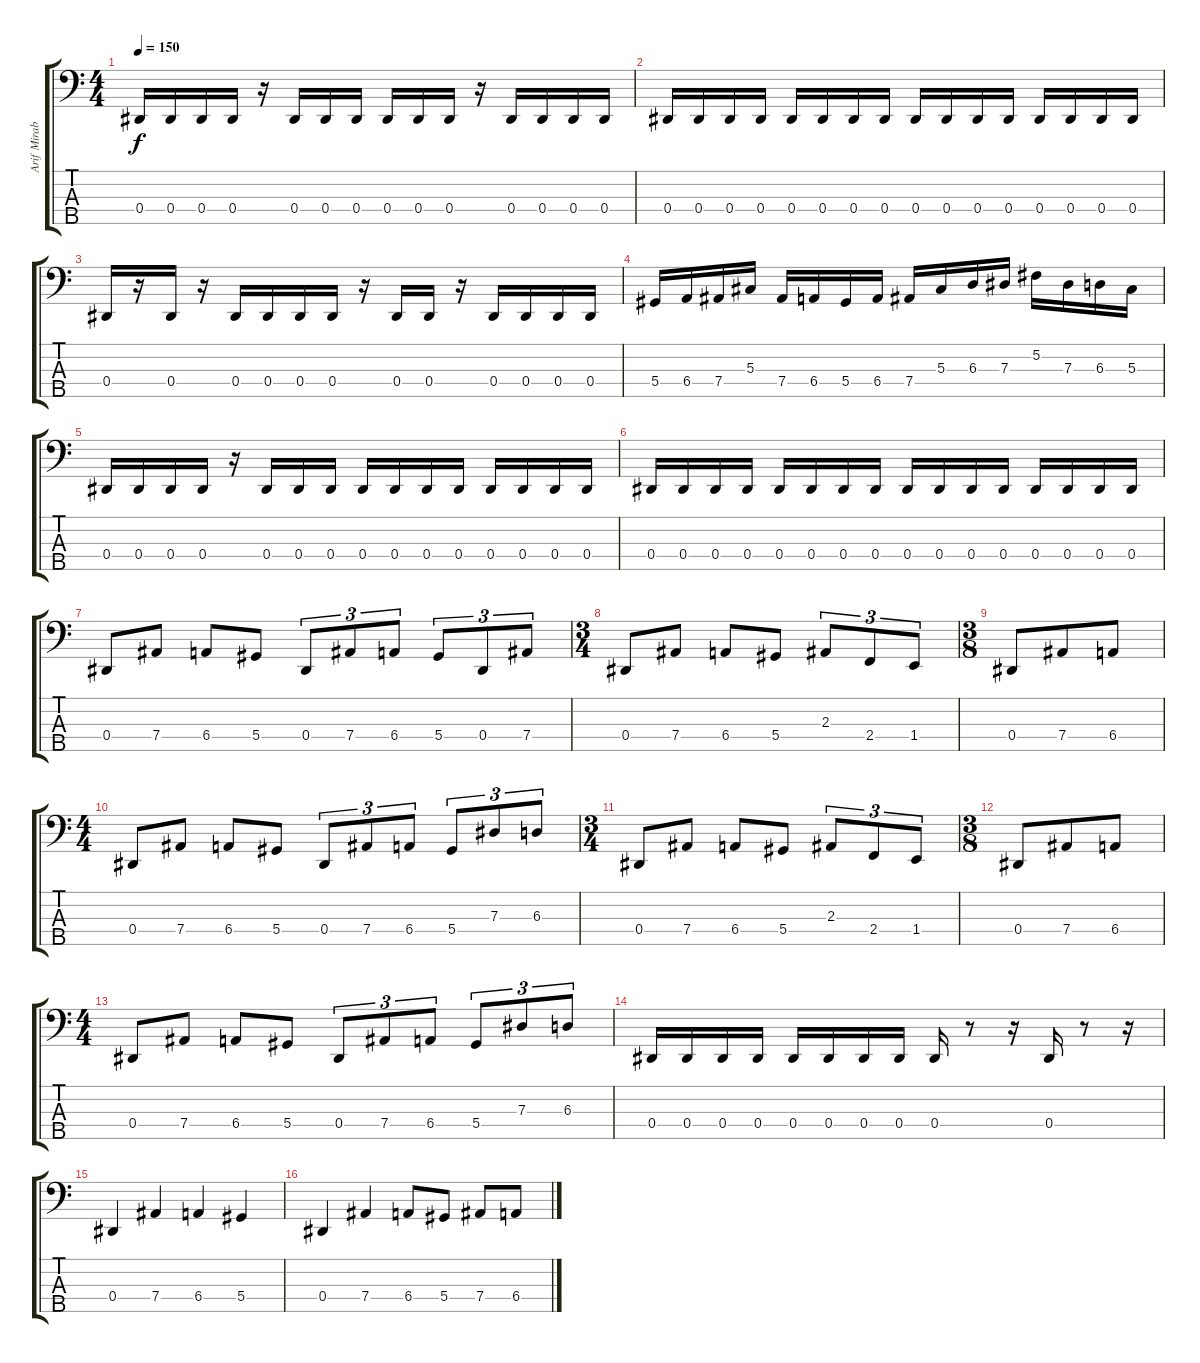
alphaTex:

\track ("Arif Mirabdolbaghi" "Arif Mirab") {instrument electricbassfinger}
\staff {score tabs}
\tuning (Gb2 Db2 Ab1 Eb1 Bb0) {hide}
\ts (4 4)
\tempo 150
\clef f4
\ks c
0.4.16{dy f} 0.4.16 0.4.16 0.4.16 r.16 0.4.16 0.4.16 0.4.16 0.4.16 0.4.16 0.4.16 r.16 0.4.16 0.4.16 0.4.16 0.4.16 |
0.4.16 0.4.16 0.4.16 0.4.16 0.4.16 0.4.16 0.4.16 0.4.16 0.4.16 0.4.16 0.4.16 0.4.16 0.4.16 0.4.16 0.4.16 0.4.16 |
0.4.16 r.16 0.4.16 r.16 0.4.16 0.4.16 0.4.16 0.4.16 r.16 0.4.16 0.4.16 r.16 0.4.16 0.4.16 0.4.16 0.4.16 |
5.4.16 6.4.16 7.4.16 5.3.16 7.4.16 6.4.16 5.4.16 6.4.16 7.4.16 5.3.16 6.3.16 7.3.16 5.2.16 7.3.16 6.3.16 5.3.16 |
0.4.16 0.4.16 0.4.16 0.4.16 r.16 0.4.16 0.4.16 0.4.16 0.4.16 0.4.16 0.4.16 0.4.16 0.4.16 0.4.16 0.4.16 0.4.16 |
0.4.16 0.4.16 0.4.16 0.4.16 0.4.16 0.4.16 0.4.16 0.4.16 0.4.16 0.4.16 0.4.16 0.4.16 0.4.16 0.4.16 0.4.16 0.4.16 |
0.4.8 7.4.8 6.4.8 5.4.8 0.4.8{tu (3 2)} 7.4.8{tu (3 2)} 6.4.8{tu (3 2)} 5.4.8{tu (3 2)} 0.4.8{tu (3 2)} 7.4.8{tu (3 2)} |
\ts (3 4)
0.4.8 7.4.8 6.4.8 5.4.8 2.3.8{tu (3 2)} 2.4.8{tu (3 2)} 1.4.8{tu (3 2)} |
\ts (3 8)
0.4.8 7.4.8 6.4.8 |
\ts (4 4)
0.4.8 7.4.8 6.4.8 5.4.8 0.4.8{tu (3 2)} 7.4.8{tu (3 2)} 6.4.8{tu (3 2)} 5.4.8{tu (3 2)} 7.3.8{tu (3 2)} 6.3.8{tu (3 2)} |
\ts (3 4)
0.4.8 7.4.8 6.4.8 5.4.8 2.3.8{tu (3 2)} 2.4.8{tu (3 2)} 1.4.8{tu (3 2)} |
\ts (3 8)
0.4.8 7.4.8 6.4.8 |
\ts (4 4)
0.4.8 7.4.8 6.4.8 5.4.8 0.4.8{tu (3 2)} 7.4.8{tu (3 2)} 6.4.8{tu (3 2)} 5.4.8{tu (3 2)} 7.3.8{tu (3 2)} 6.3.8{tu (3 2)} |
0.4.16 0.4.16 0.4.16 0.4.16 0.4.16 0.4.16 0.4.16 0.4.16 0.4.16 r.8 r.16 0.4.16 r.8 r.16 |
0.4.4 7.4.4 6.4.4 5.4.4 |
0.4.4 7.4.4 6.4.8 5.4.8 7.4.8 6.4.8
